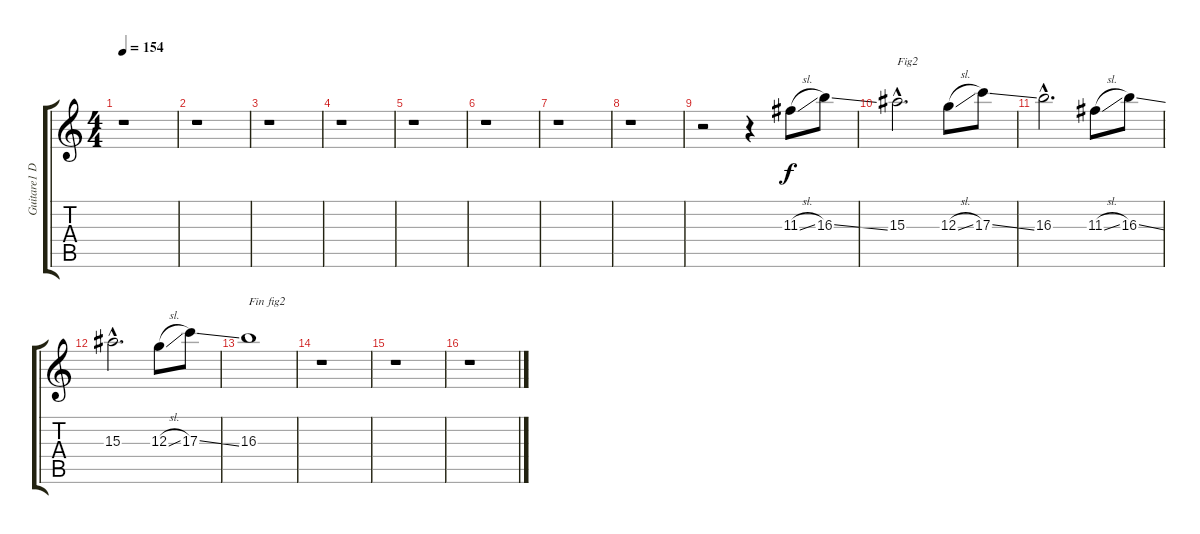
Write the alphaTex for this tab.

\track ("Guitare1 Disto" "Guitare1 D") {instrument overdrivenguitar}
\staff {score tabs}
\tuning (E4 B3 G3 D3 A2 E2) {hide}
\ts (4 4)
\tempo 154
\clef g2
\ks c
r.1{dy f} |
r.1 |
r.1 |
r.1 |
r.1 |
r.1 |
r.1 |
r.1 |
r.2 r.4 11.3{sl}.8 16.3{ss}.8 |
15.3{hac}.2{d txt "Fig2"} 12.3{sl}.8 17.3{ss}.8 |
16.3{hac}.2{d} 11.3{sl}.8 16.3{ss}.8 |
15.3{hac}.2{d} 12.3{sl}.8 17.3{ss}.8 |
16.3.1{txt "Fin fig2"} |
r.1 |
r.1 |
r.1
